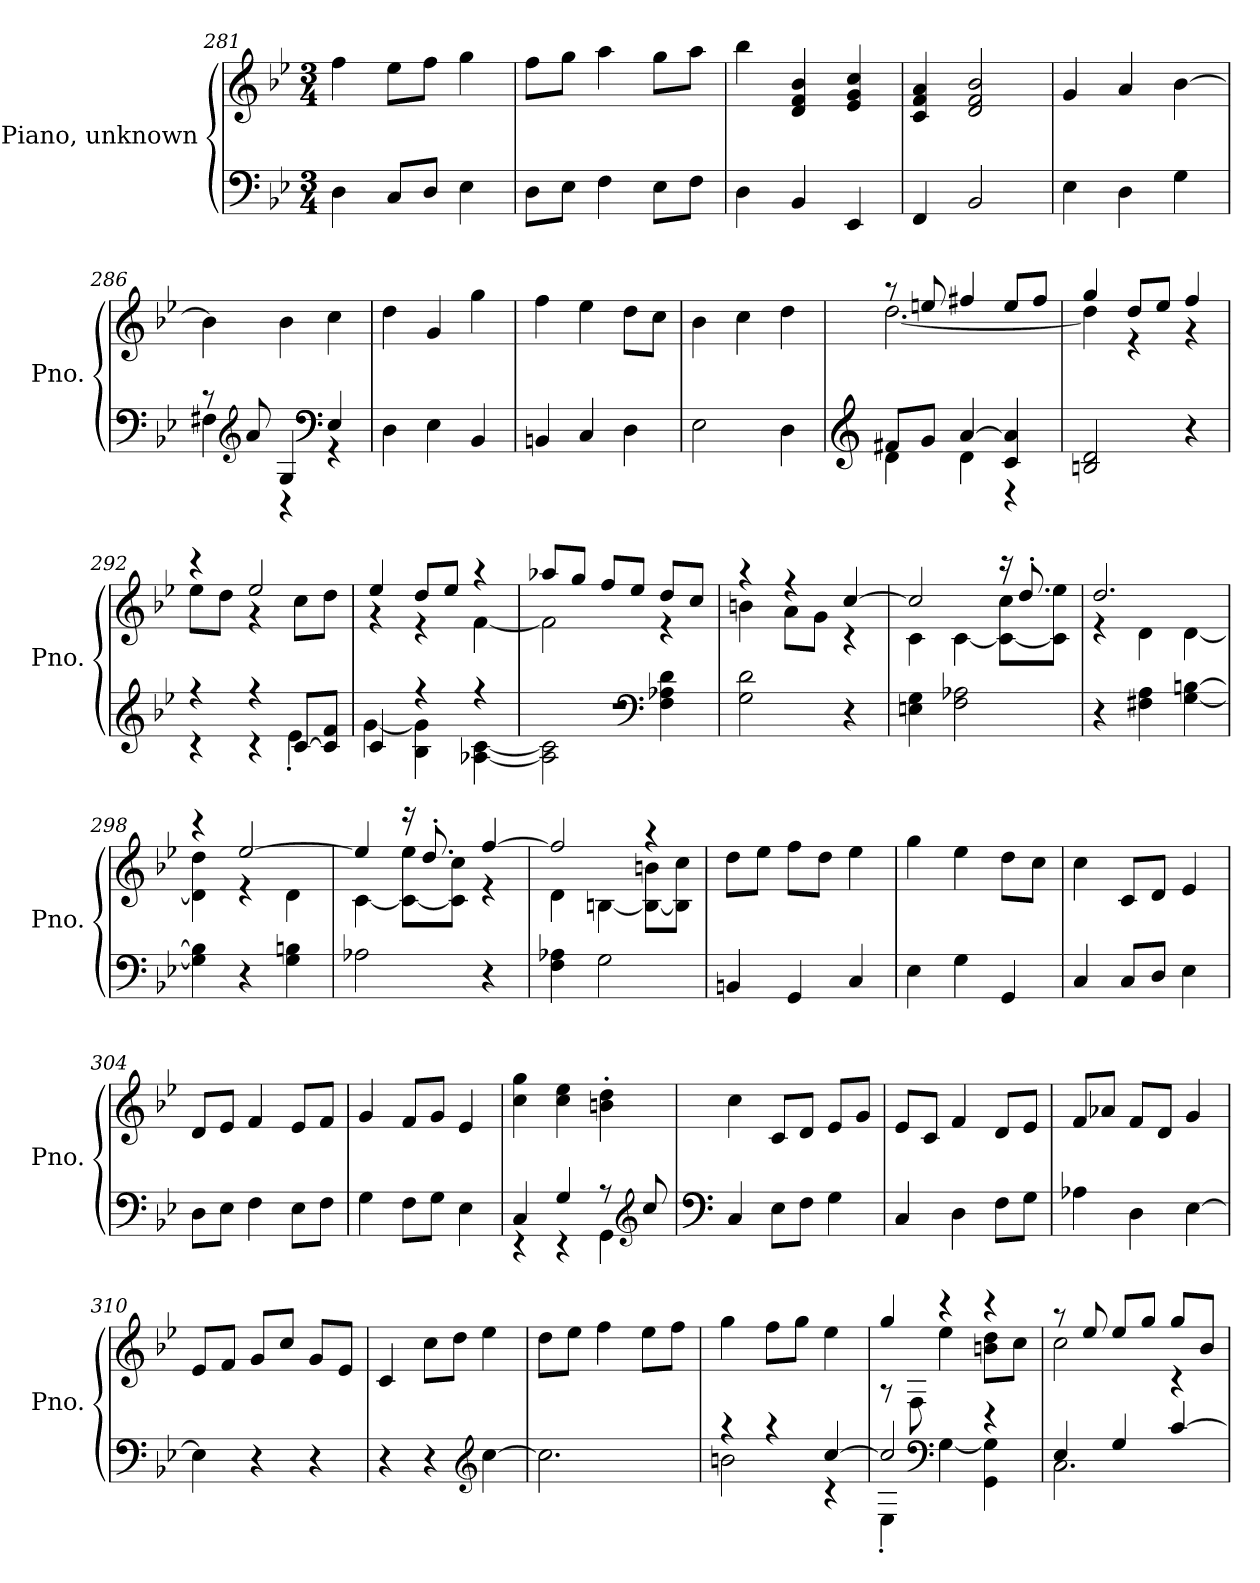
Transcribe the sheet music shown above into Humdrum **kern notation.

**kern	**kern
*part1	*part1
*staff2	*staff1
*I"Piano, unknown	*
*I'Pno.	*
*clefF4	*clefG2
*k[b-e-]	*k[b-e-]
*M3/4	*M3/4
=281	=281
4D\	4ff\
8C/L	8ee-\L
8D/J	8ff\J
4E-\	4gg\
=282	=282
8D\L	8ff\L
8E-\J	8gg\J
4F\	4aa\
8E-\L	8gg\L
8F\J	8aa\J
=283	=283
4D\	4bb-\
4BB-/	4d/ 4f/ 4b-/
4EE-/	4e-/ 4g/ 4cc/
=284	=284
4FF/	4c/ 4f/ 4a/
2BB-/	2d/ 2f/ 2b-/
!!LO:LB:g=z
=285	=285
4E-\	4g/
4D\	4a/
4G\	[4b-\
=286	=286
*^	*
8r	4F#X\	4b-\]
*clefG2	*	*
8a/	.	.
4G/	4r	4b-\
*clefF4	*	*
4E-/	4r	4cc\
*v	*v	*
=287	=287
4D\	4dd\
4E-\	4g/
4BB-/	4gg\
=288	=288
4BBn/	4ff\
4C/	4ee-\
4D\	8dd\L
.	8cc\J
=289	=289
2E-\	4b-\
.	4cc\
4D\	4dd\
=290	=290
*clefG2	*
*^	*^
8f#X/L	4d\	8r	[2.dd\
8g/J	.	8een/	.
[4a/	4d\	4ff#X/	.
4c/ 4a/]	4r	8ee/L	.
.	.	8ff#/J	.
*v	*v	*	*
=291	=291	=291
2Bn/ 2d/	4gg/	4dd\]
.	8dd/L	4r
.	8ee-/J	.
4r	4ff/	4r
!!LO:LB:g=z	!!
=292	=292	=292
*^	*	*
4r	4r	4r	8ee-\L
.	.	.	8dd\J
4r	4r	2ee-/	4r
[8c/L	4e-'\	.	8cc\L
8c/] 8f/J	.	.	8dd\J
=293	=293	=293	=293
4c/	[4g\	4ee-/	4r
4r	4B-\ 4g\]	8dd/L	4r
.	.	8ee-/J	.
4r	[4A-X\ [4c\	4r	[4f\
=294	=294	=294	=294
2.r	2A-\] 2c\]	8aa-X/L	2f\]
.	.	8gg/J	.
.	.	8ff/L	.
.	.	8ee-/J	.
*clefF4	*	*	*
.	4F\ 4A-X\ 4d\	8dd/L	4r
.	.	8cc/J	.
*v	*v	*	*
=295	=295	=295
2G\ 2d\	4r	4bn\
.	4r	8a\L
.	.	8g\J
4r	[4cc/	4r
=296	=296	=296
4En\ 4G\	2cc/]	4c\
2F\ 2A-X\	.	[4c\
.	16r	8c\_ 8cc\L
.	8.dd'/	.
.	.	8c\] 8ee-\J
=297	=297	=297
4r	2.dd/	4r
4F#X\ 4A\	.	4d\
[4G\ [4Bn\	.	[4d\
!!LO:LB:g=z	!!
=298	=298	=298
4G\] 4B\]	4r	4d\] 4dd\
4r	[2ee-/	4r
4G\ 4Bn\	.	4d\
=299	=299	=299
2A-X\	4ee-/]	[4c\
.	16r	8c\_ 8ee-\L
.	8.dd'/	.
.	.	8c\] 8cc\J
4r	[4ff/	4r
=300	=300	=300
4F\ 4A-X\	2ff/]	4d\
2G\	.	[4Bn\
.	4r	8B\_ 8bn\L
.	.	8B\] 8cc\J
*	*v	*v
=301	=301
4BBn/	8dd\L
.	8ee-\J
4GG/	8ff\L
.	8dd\J
4C/	4ee-\
=302	=302
4E-\	4gg\
4G\	4ee-\
4GG/	8dd\L
.	8cc\J
=303	=303
4C/	4cc\
8C/L	8c/L
8D/J	8d/J
4E-\	4e-/
=304	=304
8D\L	8d/L
8E-\J	8e-/J
4F\	4f/
8E-\L	8e-/L
8F\J	8f/J
!!LO:LB:g=z
=305	=305
4G\	4g/
8F\L	8f/L
8G\J	8g/J
4E-\	4e-/
=306	=306
*^	*
4C/	4r	4cc\ 4gg\
4G/	4r	4cc\ 4ee-\
8r	4GG\	4bn\' 4dd\'
*clefG2	*	*
8cc/	.	.
*v	*v	*
=307	=307
*clefF4	*
4C/	4cc\
8E-\L	8c/L
8F\J	8d/J
4G\	8e-/L
.	8g/J
=308	=308
4C/	8e-/L
.	8c/J
4D\	4f/
8F\L	8d/L
8G\J	8e-/J
=309	=309
4A-X\	8f/L
.	8a-X/J
4D\	8f/L
.	8d/J
[4E-\	4g/
=310	=310
4E-\]	8e-/L
.	8f/J
4r	8g/L
.	8cc/J
4r	8g/L
.	8e-/J
!!LO:PB:g=z
=311	=311
4r	4c/
4r	8cc\L
.	8dd\J
*clefG2	*
[4cc\	4ee-\
=312	=312
2.cc\]	8dd\L
.	8ee-\J
.	4ff\
.	8ee-\L
.	8ff\J
=313	=313
*^	*
4r	2bn\	4gg\
4r	.	8ff\L
.	.	8gg\J
[4cc/	4r	4ee-\
=314	=314	=314
*	*	*^
2cc/]	4E-'\	4gg/	8r
.	.	.	8F\
*clefF4	*	*	*
.	[4G\	4r	4ee-\
4r	4GG\ 4G\]	4r	8bn\ 8dd\L
.	.	.	8cc\J
=315	=315	=315	=315
4E-/	2.C\	8r	2cc\
.	.	8ee-/	.
4G/	.	8ee-/L	.
.	.	8gg/J	.
[4c/	.	8gg/L	4r
.	.	8b-/J	.
*v	*v	*	*
*	*v	*v
=	=
*-	*-
